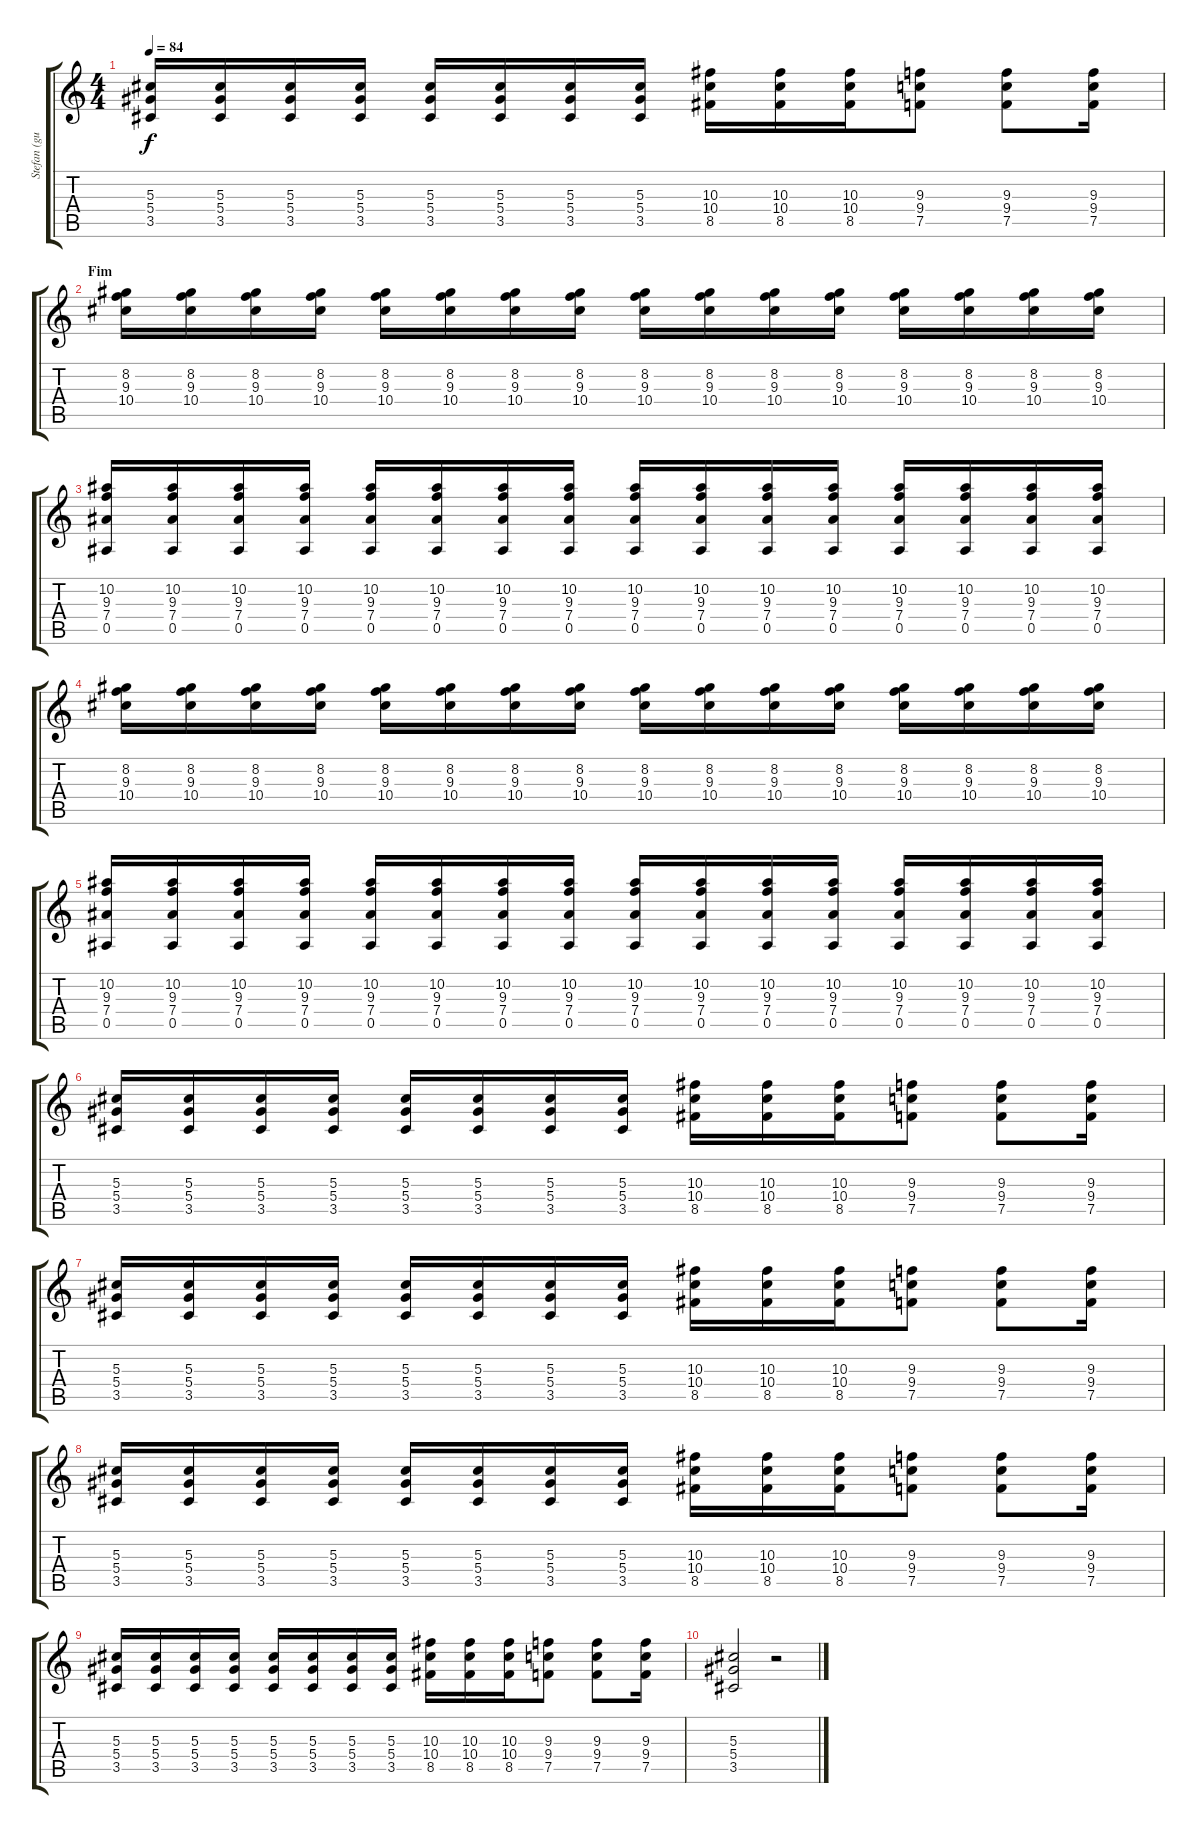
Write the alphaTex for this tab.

\track ("Stefan (guit. distorção)" "Stefan (gu") {instrument distortionguitar}
\staff {score tabs}
\tuning (F4 C4 Ab3 Eb3 Bb2 Gb2) {hide}
\ts (4 4)
\tempo 84
\clef g2
\ks c
(5.3 5.4 3.5).16{dy f} (5.3 5.4 3.5).16 (5.3 5.4 3.5).16 (5.3 5.4 3.5).16 (5.3 5.4 3.5).16 (5.3 5.4 3.5).16 (5.3 5.4 3.5).16 (5.3 5.4 3.5).16 (10.3 10.4 8.5).16 (10.3 10.4 8.5).16 (10.3 10.4 8.5).16 (9.3 9.4 7.5).8 (9.3 9.4 7.5).8 (9.3 9.4 7.5).16 |
\section ("" "Fim")
(8.2 9.3 10.4).16{volume 4} (8.2 9.3 10.4).16 (8.2 9.3 10.4).16 (8.2 9.3 10.4).16 (8.2 9.3 10.4).16 (8.2 9.3 10.4).16 (8.2 9.3 10.4).16 (8.2 9.3 10.4).16 (8.2 9.3 10.4).16 (8.2 9.3 10.4).16 (8.2 9.3 10.4).16 (8.2 9.3 10.4).16 (8.2 9.3 10.4).16 (8.2 9.3 10.4).16 (8.2 9.3 10.4).16 (8.2 9.3 10.4).16 |
(10.2 9.3 7.4 0.5).16 (10.2 9.3 7.4 0.5).16 (10.2 9.3 7.4 0.5).16 (10.2 9.3 7.4 0.5).16 (10.2 9.3 7.4 0.5).16 (10.2 9.3 7.4 0.5).16 (10.2 9.3 7.4 0.5).16 (10.2 9.3 7.4 0.5).16 (10.2 9.3 7.4 0.5).16 (10.2 9.3 7.4 0.5).16 (10.2 9.3 7.4 0.5).16 (10.2 9.3 7.4 0.5).16 (10.2 9.3 7.4 0.5).16 (10.2 9.3 7.4 0.5).16 (10.2 9.3 7.4 0.5).16 (10.2 9.3 7.4 0.5).16 |
(8.2 9.3 10.4).16{volume 4} (8.2 9.3 10.4).16 (8.2 9.3 10.4).16 (8.2 9.3 10.4).16 (8.2 9.3 10.4).16 (8.2 9.3 10.4).16 (8.2 9.3 10.4).16 (8.2 9.3 10.4).16 (8.2 9.3 10.4).16 (8.2 9.3 10.4).16 (8.2 9.3 10.4).16 (8.2 9.3 10.4).16 (8.2 9.3 10.4).16 (8.2 9.3 10.4).16 (8.2 9.3 10.4).16 (8.2 9.3 10.4).16 |
(10.2 9.3 7.4 0.5).16 (10.2 9.3 7.4 0.5).16 (10.2 9.3 7.4 0.5).16 (10.2 9.3 7.4 0.5).16 (10.2 9.3 7.4 0.5).16 (10.2 9.3 7.4 0.5).16 (10.2 9.3 7.4 0.5).16 (10.2 9.3 7.4 0.5).16 (10.2 9.3 7.4 0.5).16 (10.2 9.3 7.4 0.5).16 (10.2 9.3 7.4 0.5).16 (10.2 9.3 7.4 0.5).16 (10.2 9.3 7.4 0.5).16 (10.2 9.3 7.4 0.5).16 (10.2 9.3 7.4 0.5).16 (10.2 9.3 7.4 0.5).16 |
(5.3 5.4 3.5).16{volume 7} (5.3 5.4 3.5).16 (5.3 5.4 3.5).16 (5.3 5.4 3.5).16 (5.3 5.4 3.5).16 (5.3 5.4 3.5).16 (5.3 5.4 3.5).16 (5.3 5.4 3.5).16 (10.3 10.4 8.5).16 (10.3 10.4 8.5).16 (10.3 10.4 8.5).16 (9.3 9.4 7.5).8 (9.3 9.4 7.5).8 (9.3 9.4 7.5).16 |
(5.3 5.4 3.5).16 (5.3 5.4 3.5).16 (5.3 5.4 3.5).16 (5.3 5.4 3.5).16 (5.3 5.4 3.5).16 (5.3 5.4 3.5).16 (5.3 5.4 3.5).16 (5.3 5.4 3.5).16 (10.3 10.4 8.5).16 (10.3 10.4 8.5).16 (10.3 10.4 8.5).16 (9.3 9.4 7.5).8 (9.3 9.4 7.5).8 (9.3 9.4 7.5).16 |
(5.3 5.4 3.5).16 (5.3 5.4 3.5).16 (5.3 5.4 3.5).16 (5.3 5.4 3.5).16 (5.3 5.4 3.5).16 (5.3 5.4 3.5).16 (5.3 5.4 3.5).16 (5.3 5.4 3.5).16 (10.3 10.4 8.5).16 (10.3 10.4 8.5).16 (10.3 10.4 8.5).16 (9.3 9.4 7.5).8 (9.3 9.4 7.5).8 (9.3 9.4 7.5).16 |
(5.3 5.4 3.5).16 (5.3 5.4 3.5).16 (5.3 5.4 3.5).16 (5.3 5.4 3.5).16 (5.3 5.4 3.5).16 (5.3 5.4 3.5).16 (5.3 5.4 3.5).16 (5.3 5.4 3.5).16 (10.3 10.4 8.5).16 (10.3 10.4 8.5).16 (10.3 10.4 8.5).16 (9.3 9.4 7.5).8 (9.3 9.4 7.5).8 (9.3 9.4 7.5).16 |
(5.3 5.4 3.5).2 r.2
